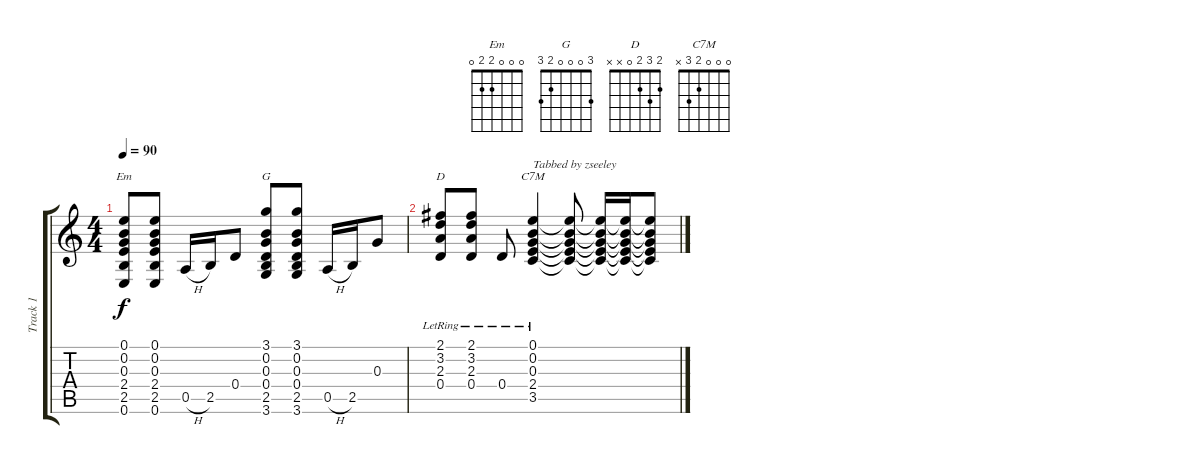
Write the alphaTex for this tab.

\track ("Track 1" "Track 1") {instrument acousticguitarsteel}
\staff {score tabs}
\tuning (E4 B3 G3 D3 A2 E2) {hide}
\chord ("Em" 0 0 0 2 2 0)
\chord ("G" 3 0 0 0 2 3)
\chord ("D" 2 3 2 0 x x)
\chord ("C7M" 0 0 0 2 3 x)
\ts (4 4)
\tempo 90
\clef g2
\ks c
(0.1 0.2 0.3 2.4 2.5 0.6).8{ch "Em" dy f} (0.1 0.2 0.3 2.4 2.5 0.6).8 0.5{h}.16 2.5.16 0.4.8 (3.1 0.2 0.3 0.4 2.5 3.6).8{ch "G"} (3.1 0.2 0.3 0.4 2.5 3.6).8 0.5{h}.16 2.5.16 0.3.8 |
(2.1{lr} 3.2{lr} 2.3{lr} 0.4{lr}).8{ch "D"} (2.1{lr} 3.2{lr} 2.3{lr} 0.4{lr}).8 0.4{lr}.8 (0.1{lr} 0.2{lr} 0.3{lr} 2.4{lr} 3.5{lr}).4{ch "C7M" txt "Tabbed by zseeley"} (0.1{t} 0.2{t} 0.3{t} 2.4{t} 3.5{t}).8 (0.1{t} 0.2{t} 0.3{t} 2.4{t} 3.5{t}).16 (0.1{t} 0.2{t} 0.3{t} 2.4{t} 3.5{t}).16 (0.1{t} 0.2{t} 0.3{t} 2.4{t} 3.5{t}).8
